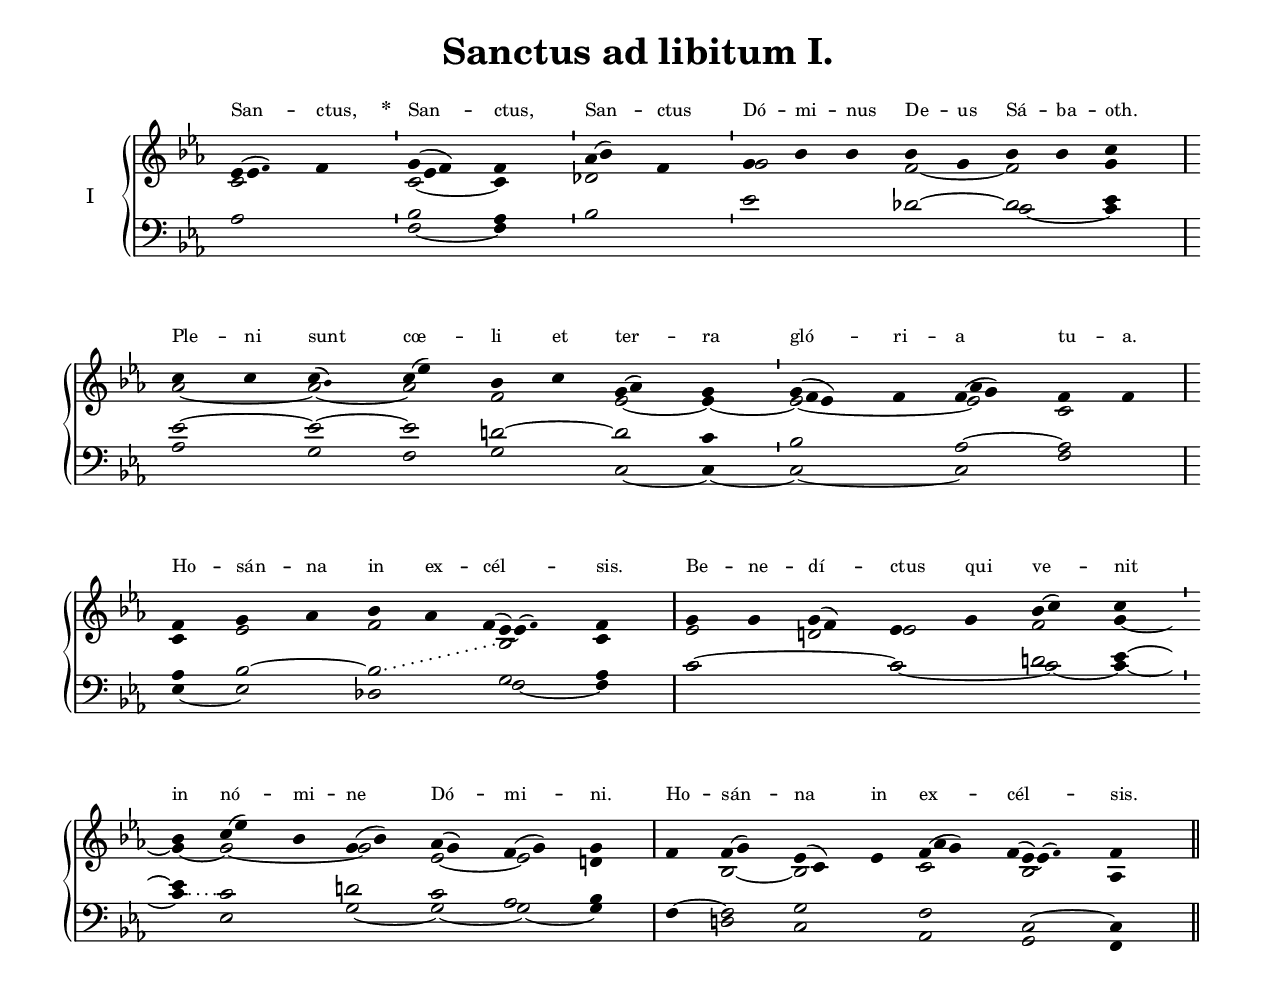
\version "2.18"
\include "gregorian.ly"
\include "noh2.ily"

%Page reference: page v.147
%(volume.page)

global = {
 \key f \dorian
 \cadenzaOn 
 \override Glissando #'thickness = #2.0
}

\header {
  title = \markup \center-column {"Sanctus ad libitum I." \vspace #1 }
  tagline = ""
  composer = ""
}

\paper {
 #(include-special-characters)
  oddHeaderMarkup = \markup \fill-line {
    \line {}
    \center-column {
      \on-the-fly #first-page     " "
      \on-the-fly #not-first-page "I"
    }
    \line { \on-the-fly #print-page-number-check-first \fromproperty #'page:page-number-string }
  }
  evenHeaderMarkup = \markup \fill-line {
    \line { \on-the-fly #print-page-number-check-first \fromproperty #'page:page-number-string }
    \center-column { "I" }
    \line {}
  }
}

chantText = \lyricmode {
San -- ctus, 
\set stanza = " * " San -- ctus, San -- ctus Dó -- mi -- nus De -- us Sá -- ba -- oth. 
Ple -- ni sunt cœ -- li et ter -- ra gló -- ri -- a tu -- a. 
Ho -- sán -- na in ex -- cél -- sis. 
Be -- ne -- dí -- ctus qui ve -- nit in nó -- mi -- ne Dó -- mi -- ni. 
Ho -- sán -- na in ex -- cél -- sis. }

chantMusic = {
\tieDown   ees'4 ( ees'4 \once \tweak #'font-size #-4 f' ) f'4 \divisioMinima
 g'4 ( ees'4 f'4) f'4 \divisioMinima
 aes'4 ( bes'4) f'4 \divisioMinima
 g'4 bes'4 bes'4 bes'4 g'4 bes'4 bes'4 c''4 \divisioMaxima
 \forceBreak
 c''4 c''4 c''4 ( \once \tweak #'font-size #-4 bes' ) c''4 ( ees''4) bes'4 c''4 g'4 ( aes'4) g'4 \divisioMinima
 g'4 ( f'4 ees'4) f'4 f'4 ( aes'4 g'4) f'4 f'4 \divisioMaxima
 \forceBreak
 f'4 g'4 aes'4 bes'4 aes'4 f'4 ( ees'4) ~ ees'4 ( \once \tweak #'font-size #-4 f' ) f'4 \divisioMaxima
 g'4 g'4 g'4 ( f'4) ees'4 g'4 bes'4 ( c''4) c''4 \divisioMinima
 \forceBreak
 bes'4 c''4 ( ees''4) bes'4 g'4 ( bes'4) aes'4 ( g'4) f'4 ( g'4) g'4 \divisioMaxima
 f'4 f'4 ( g'4) ees'4 ( c'4) ees'4 f'4 ( aes'4 g'4) f'4 ( ees'4) ~ ees'4 ( \once \tweak #'font-size #-4 f' ) f'4 \finalis

}

altoMusic = {
c'2*4/2 \divisioMinima
c'2*3/2 ~ c'4 \divisioMinima
des'2*3/2 \divisioMinima
g'2*3/2 f'2 ~ f'2 g'4 \divisioMaxima
aes'2 ~ aes'2 ~ aes'2 f'2 ees'2 ~ ees'4 ~ \divisioMinima
ees'2*4/2 ~ ees'2*3/2 c'2 \divisioMaxima
c'4 ees'2 f'2*3/2 bes2*3/2 c'4 \divisioMaxima
ees'2 d'!2 ees'2 f'2 g'4 ~ \divisioMinima
g'4 ~ g'2*3/2 ~ g'2 ees'2 ~ ees'2 d'!4 \divisioMaxima
r4 bes2 ~ bes2*3/2 c'2*4/2 bes2*3/2 aes4 \finalis
}

tenorMusic = {
aes2*4/2 \divisioMinima
bes2*3/2 aes4 \divisioMinima
bes2*3/2 \divisioMinima
ees'2*3/2 des'2 ~ des'2 ees'4 \divisioMaxima
ees'2 ~ ees'2 ~ ees'2 d'!2 ~ d'2 c'4 \divisioMinima
bes2*4/2 aes2*3/2 ~ aes2 \divisioMaxima
aes4 bes2 ~ bes2*3/2 g2*3/2 aes4 \divisioMaxima
c'2*4/2 ~ c'2 d'!2 ees'4 ~ \divisioMinima
ees'4 c'2*3/2 d'!2 c'2 aes2 bes4 \divisioMaxima
f4 ~ f2 g2*3/2 f2*4/2 c2*3/2 ~ c4 \finalis
}

bassMusic = {
r2*4/2 \divisioMinima
f2*3/2 ~ f4 \divisioMinima
r2*8/2 c'2 ~ c'4 \divisioMaxima
aes2 g2 f2 g2 c2 ~ c4 ~ \divisioMinima
c2*4/2 ~ c2*3/2 f2 \divisioMaxima
ees4 ~ ees2 des2*3/2 f2*3/2 ~ f4 \divisioMaxima
c'2*4/2 c'2 ~ c'2 ~ c'4 ~ \divisioMinima
c'4 ees2*3/2 g2 ~ g2 ~ g2 ~ g4 \divisioMaxima
r4 d!2 c2*3/2 aes,2*4/2 g,2*3/2 f,4 \finalis
}

voiceLines = {
\voiceLineStyle


s2*42/2
\allowVoiceLineBreak
\voiceLine "down" "up" bes2*3/2 bes2*1/2


s2*12/2
\allowVoiceLineBreak
\voiceLine "down" "down" c'2*1/2 c'2*1/2


}

\score{
  <<
    \new Lyrics
    \new GrandStaff <<
      \set GrandStaff.autoBeaming = ##f
      \set GrandStaff.instrumentName = \markup \center-column {
        "I"
      }
      \new Staff = up <<
        \new Voice = "chant" {
          \voiceOne \global \chantMusic
        }
        \new Voice {
          \voiceTwo \global \altoMusic
        }
      >>

      \new Staff = down <<
        \clef bass
        \new Voice {
          \voiceOne \global \tenorMusic
        }
        \new Voice {
          \voiceTwo \global \bassMusic
        }
	\new Voice {
        \voiceThree \global \voiceLines
        }
      >>
    >>
    \context Lyrics {
      \lyricsto chant {
      \chantText
    }
    }
  >>
  \layout{
  }
  
}
